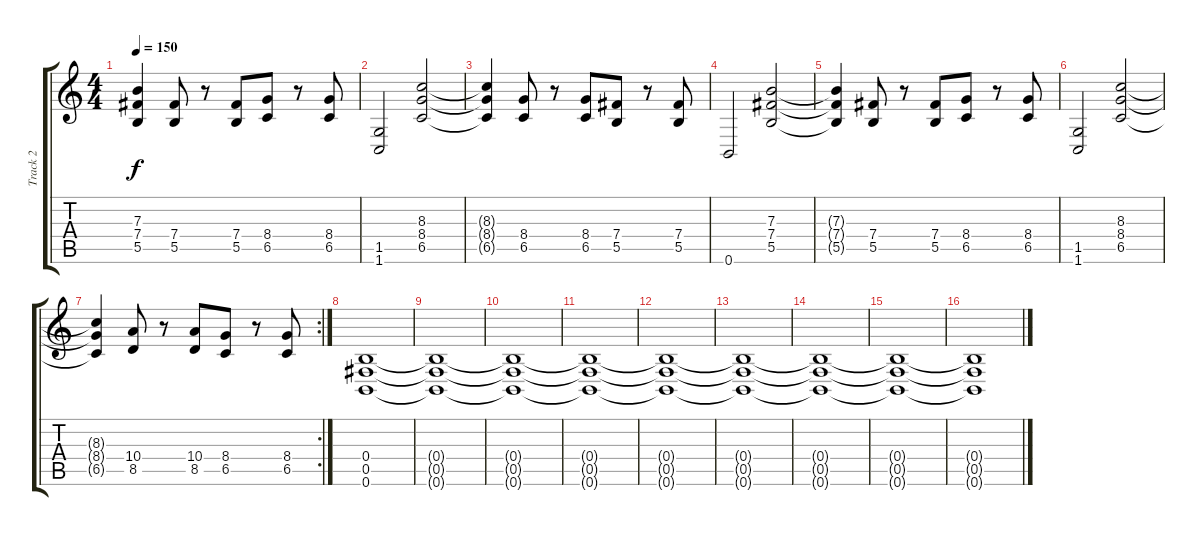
\track ("Track 2" "Track 2") {instrument distortionguitar}
\staff {score tabs}
\tuning (Db4 Ab3 E3 B2 Gb2 B1) {hide}
\ts (4 4)
\tempo 150
\clef g2
\ks c
(7.3{t} 7.4{t} 5.5{t}).4{dy f} (7.4 5.5).8 r.8 (7.4 5.5).8 (8.4 6.5).8 r.8 (8.4 6.5).8 |
(1.5 1.6).2 (8.3 8.4 6.5).2 |
(8.3{t} 8.4{t} 6.5{t}).4 (8.4 6.5).8 r.8 (8.4 6.5).8 (7.4 5.5).8 r.8 (7.4 5.5).8 |
0.6.2 (7.3 7.4 5.5).2 |
(7.3{t} 7.4{t} 5.5{t}).4 (7.4 5.5).8 r.8 (7.4 5.5).8 (8.4 6.5).8 r.8 (8.4 6.5).8 |
(1.5 1.6).2 (8.3 8.4 6.5).2 |
\rc 2
(8.3{t} 8.4{t} 6.5{t}).4 (10.4 8.5).8 r.8 (10.4 8.5).8 (8.4 6.5).8 r.8 (8.4 6.5).8 |
(0.4 0.5 0.6).1 |
(0.4{t} 0.5{t} 0.6{t}).1 |
(0.4{t} 0.5{t} 0.6{t}).1 |
(0.4{t} 0.5{t} 0.6{t}).1 |
(0.4{t} 0.5{t} 0.6{t}).1 |
(0.4{t} 0.5{t} 0.6{t}).1 |
(0.4{t} 0.5{t} 0.6{t}).1 |
(0.4{t} 0.5{t} 0.6{t}).1 |
(0.4{t} 0.5{t} 0.6{t}).1
